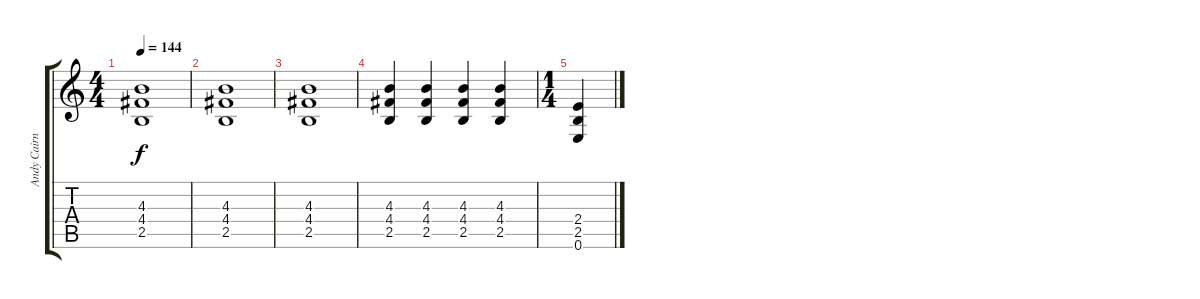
\track ("Andy Cairns" "Andy Cairn") {instrument distortionguitar}
\staff {score tabs}
\tuning (E4 B3 G3 D3 A2 E2) {hide}
\ts (4 4)
\tempo 144
\clef g2
\ks c
(4.3 4.4 2.5).1{dy f} |
(4.3 4.4 2.5).1 |
(4.3 4.4 2.5).1 |
(4.3 4.4 2.5).4 (4.3 4.4 2.5).4 (4.3 4.4 2.5).4 (4.3 4.4 2.5).4 |
\ts (1 4)
(2.4 2.5 0.6).4
